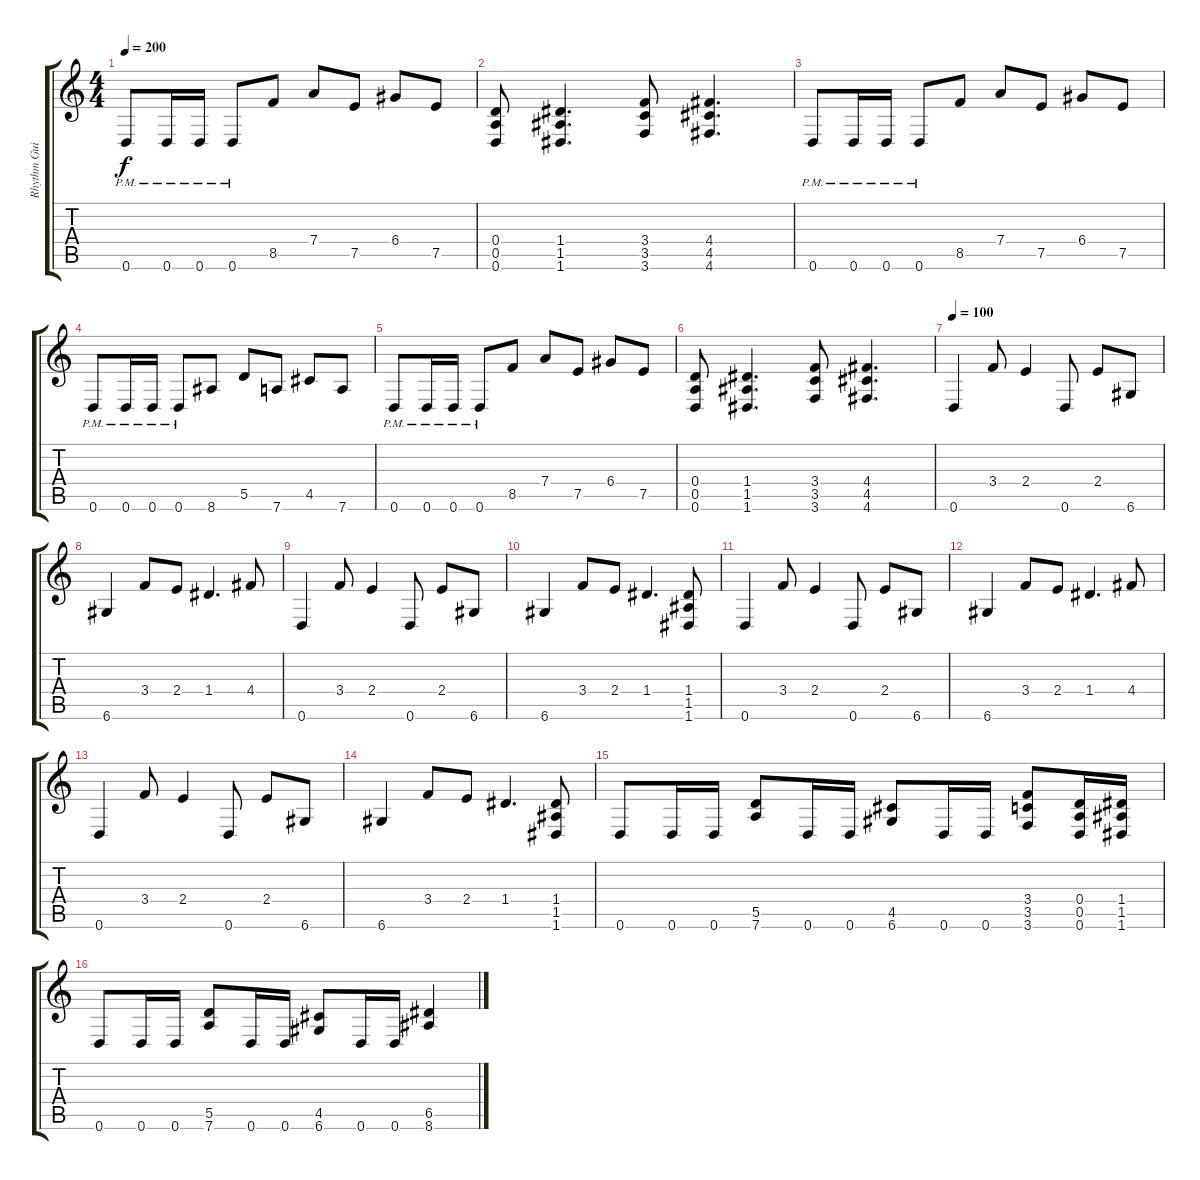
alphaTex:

\track ("Rhythm Guitar" "Rhythm Gui") {instrument distortionguitar}
\staff {score tabs}
\tuning (E4 B3 G3 D3 A2 D2) {hide}
\ts (4 4)
\tempo 200
\clef g2
\ks c
0.6{pm}.8{dy f} 0.6{pm}.16 0.6{pm}.16 0.6{pm}.8 8.5.8 7.4.8 7.5.8 6.4.8 7.5.8 |
(0.4 0.5 0.6).8 (1.4 1.5 1.6).4{d} (3.4 3.5 3.6).8 (4.4 4.5 4.6).4{d} |
0.6{pm}.8 0.6{pm}.16 0.6{pm}.16 0.6{pm}.8 8.5.8 7.4.8 7.5.8 6.4.8 7.5.8 |
0.6{pm}.8 0.6{pm}.16 0.6{pm}.16 0.6{pm}.8 8.6.8 5.5.8 7.6.8 4.5.8 7.6.8 |
0.6{pm}.8 0.6{pm}.16 0.6{pm}.16 0.6{pm}.8 8.5.8 7.4.8 7.5.8 6.4.8 7.5.8 |
(0.4 0.5 0.6).8 (1.4 1.5 1.6).4{d} (3.4 3.5 3.6).8 (4.4 4.5 4.6).4{d} |
\tempo 100
0.6.4 3.4.8 2.4.4 0.6.8 2.4.8 6.6.8 |
6.6.4 3.4.8 2.4.8 1.4.4{d} 4.4.8 |
0.6.4 3.4.8 2.4.4 0.6.8 2.4.8 6.6.8 |
6.6.4 3.4.8 2.4.8 1.4.4{d} (1.4 1.5 1.6).8 |
0.6.4 3.4.8 2.4.4 0.6.8 2.4.8 6.6.8 |
6.6.4 3.4.8 2.4.8 1.4.4{d} 4.4.8 |
0.6.4 3.4.8 2.4.4 0.6.8 2.4.8 6.6.8 |
6.6.4 3.4.8 2.4.8 1.4.4{d} (1.4 1.5 1.6).8 |
0.6.8 0.6.16 0.6.16 (5.5 7.6).8 0.6.16 0.6.16 (4.5 6.6).8 0.6.16 0.6.16 (3.4 3.5 3.6).8 (0.4 0.5 0.6).16 (1.4 1.5 1.6).16 |
0.6.8 0.6.16 0.6.16 (5.5 7.6).8 0.6.16 0.6.16 (4.5 6.6).8 0.6.16 0.6.16 (6.5 8.6).4
